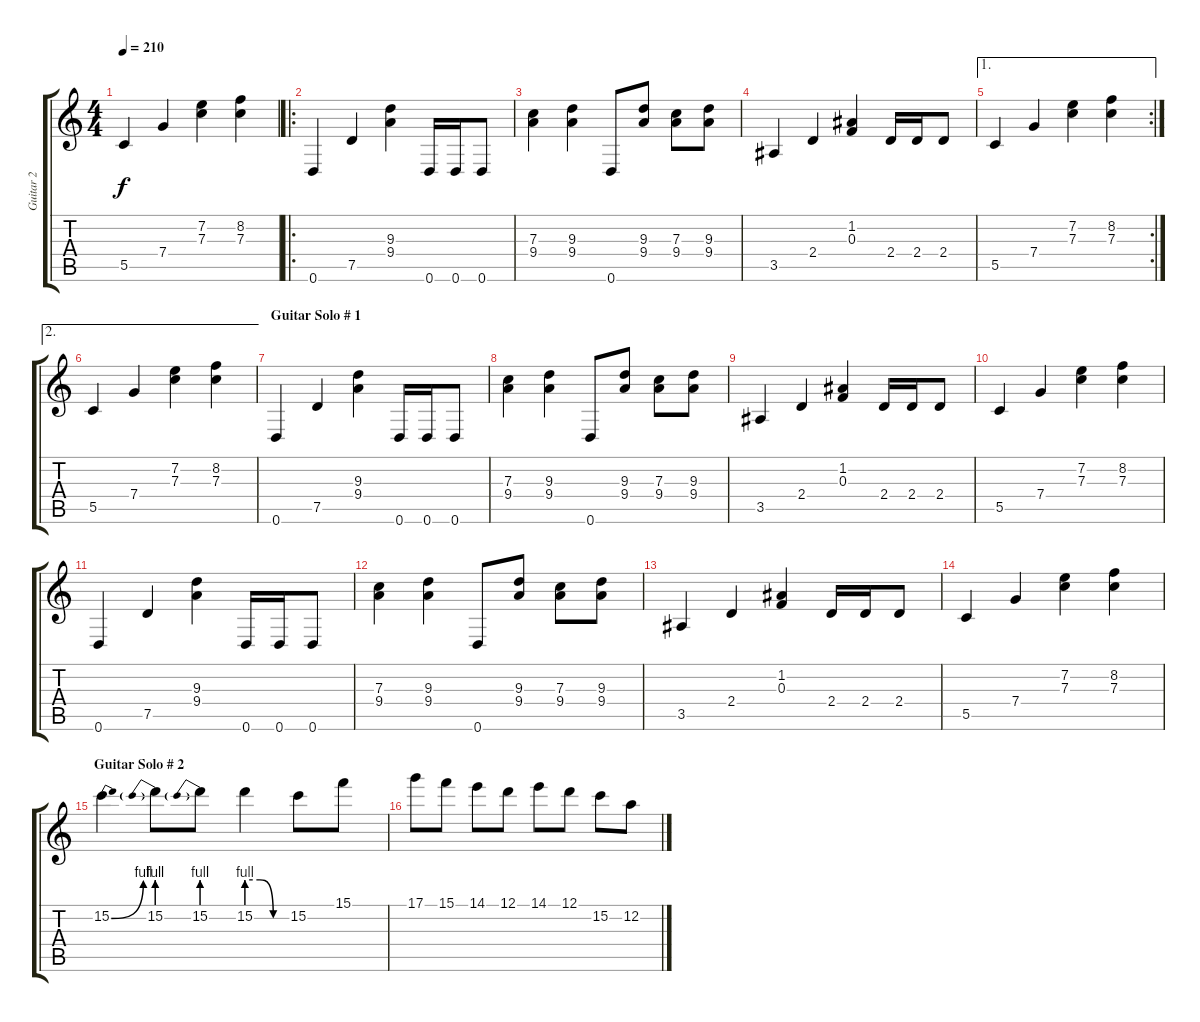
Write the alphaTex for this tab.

\track ("Guitar 2" "Guitar 2") {instrument overdrivenguitar}
\staff {score tabs}
\tuning (D4 A3 F3 C3 G2 D2) {hide}
\ts (4 4)
\tempo 210
\clef g2
\ks c
5.5.4{dy f} 7.4.4 (7.2 7.3).4 (8.2 7.3).4 |
\ro
0.6.4 7.5.4 (9.3 9.4).4 0.6.16 0.6.16 0.6.8 |
(7.3 9.4).4 (9.3 9.4).4 0.6.8 (9.3 9.4).8 (7.3 9.4).8 (9.3 9.4).8 |
3.5.4 2.4.4 (1.2 0.3).4 2.4.16 2.4.16 2.4.8 |
\ae 1
\rc 2
5.5.4 7.4.4 (7.2 7.3).4 (8.2 7.3).4 |
\ae 2
5.5.4 7.4.4 (7.2 7.3).4 (8.2 7.3).4 |
\section ("" "Guitar Solo # 1")
0.6.4 7.5.4 (9.3 9.4).4 0.6.16 0.6.16 0.6.8 |
(7.3 9.4).4 (9.3 9.4).4 0.6.8 (9.3 9.4).8 (7.3 9.4).8 (9.3 9.4).8 |
3.5.4 2.4.4 (1.2 0.3).4 2.4.16 2.4.16 2.4.8 |
5.5.4 7.4.4 (7.2 7.3).4 (8.2 7.3).4 |
0.6.4 7.5.4 (9.3 9.4).4 0.6.16 0.6.16 0.6.8 |
(7.3 9.4).4 (9.3 9.4).4 0.6.8 (9.3 9.4).8 (7.3 9.4).8 (9.3 9.4).8 |
3.5.4 2.4.4 (1.2 0.3).4 2.4.16 2.4.16 2.4.8 |
5.5.4 7.4.4 (7.2 7.3).4 (8.2 7.3).4 |
\section ("" "Guitar Solo # 2")
15.2{be (bend 0 0 60 4)}.4 15.2{be (prebend 0 4 60 4)}.8 15.2{be (prebend 0 4 60 4)}.8 15.2{be (custom 0 4 20 4 40 0 60 0)}.4 15.2.8 15.1.8 |
17.1.8 15.1.8 14.1.8 12.1.8 14.1.8 12.1.8 15.2.8 12.2.8
